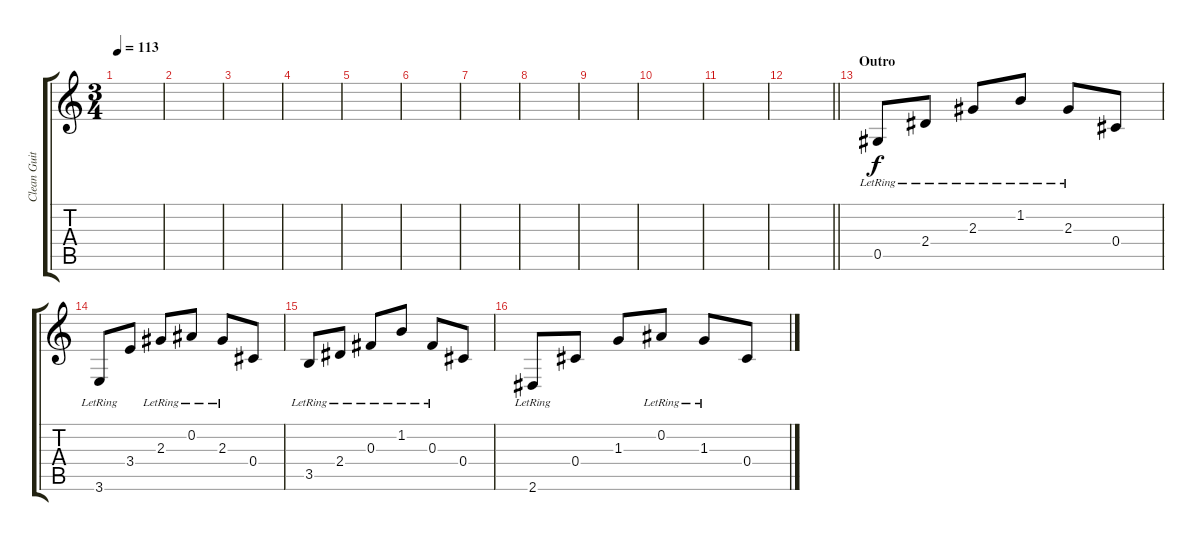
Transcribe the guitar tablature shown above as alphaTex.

\track ("Clean Guitar " "Clean Guit") {instrument electricguitarclean}
\staff {score tabs}
\tuning (Eb4 Bb3 Gb3 Db3 Ab2 Db2) {hide}
\ts (3 4)
\tempo 113
\clef g2
\ks c
|
|
|
|
|
|
|
|
|
|
|
\barLineRight lightlight
|
\section ("" "Outro")
0.5{lr}.8 2.4{lr}.8 2.3{lr}.8 1.2{lr}.8 2.3{lr}.8 0.4.8 |
3.6{lr}.8 3.4.8 2.3{lr}.8 0.2{lr}.8 2.3{lr}.8 0.4.8 |
3.5{lr}.8 2.4{lr}.8 0.3{lr}.8 1.2{lr}.8 0.3{lr}.8 0.4.8 |
2.6{lr}.8 0.4.8 1.3.8 0.2{lr}.8 1.3{lr}.8 0.4.8
